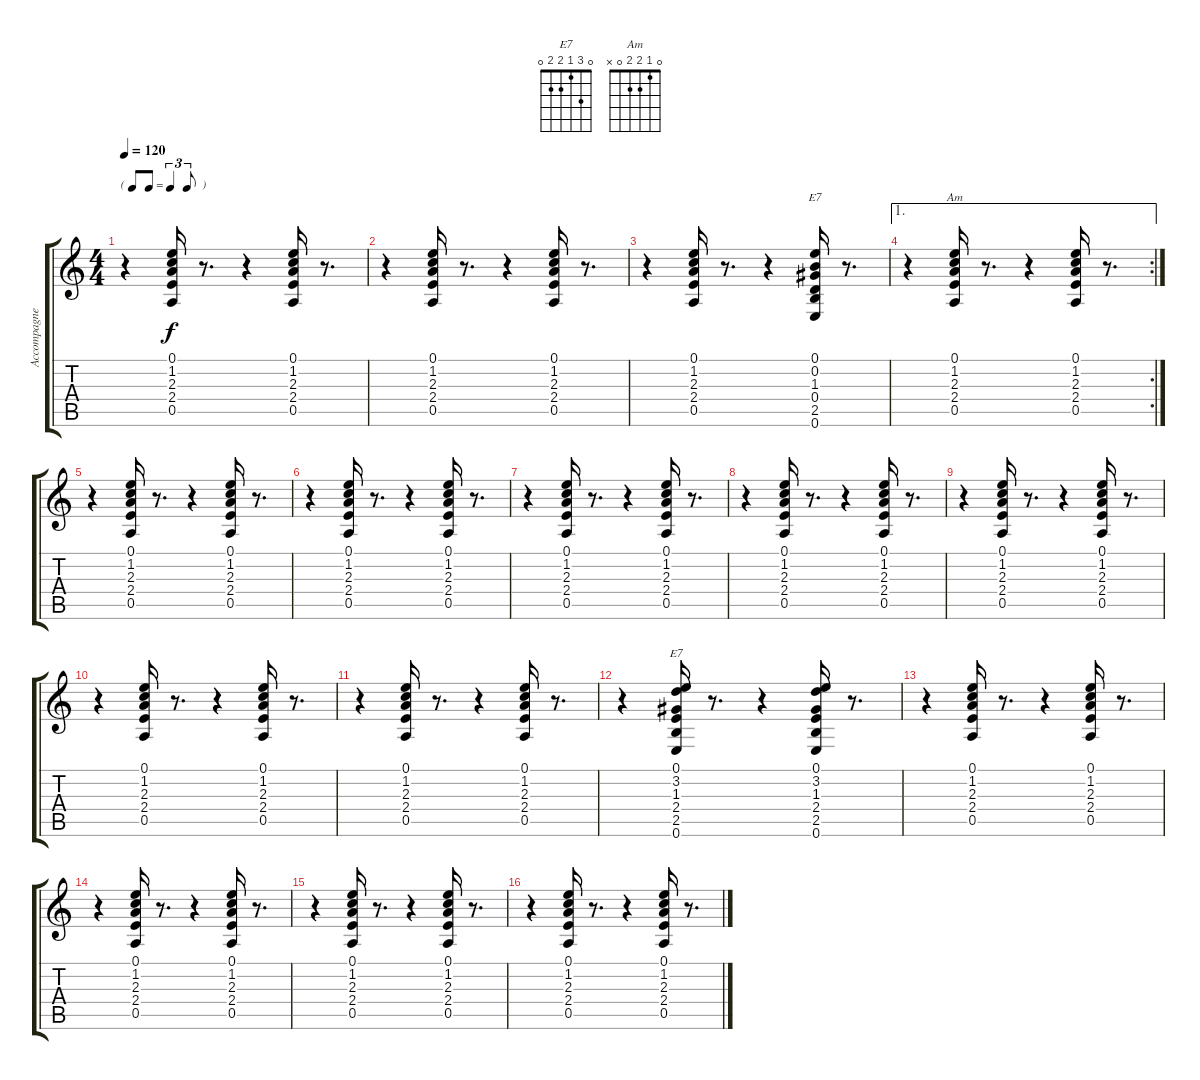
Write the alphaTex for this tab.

\track ("Accompagnement" "Accompagne") {instrument electricguitarclean}
\staff {score tabs}
\tuning (E4 B3 G3 D3 A2 E2) {hide}
\chord ("E7" 0 0 1 0 2 0)
\chord ("Am" 0 1 2 2 0 x)
\chord ("E7" 0 3 1 2 2 0)
\ts (4 4)
\tf triplet8th
\tempo 120
\clef g2
\ks c
r.4{dy f} (0.1 1.2 2.3 2.4 0.5).16 r.8{d} r.4 (0.1 1.2 2.3 2.4 0.5).16 r.8{d} |
r.4 (0.1 1.2 2.3 2.4 0.5).16 r.8{d} r.4 (0.1 1.2 2.3 2.4 0.5).16 r.8{d} |
r.4 (0.1 1.2 2.3 2.4 0.5).16 r.8{d} r.4 (0.1 0.2 1.3 0.4 2.5 0.6).16{ch "E7"} r.8{d} |
\ae 1
\rc 2
r.4 (0.1 1.2 2.3 2.4 0.5).16{ch "Am"} r.8{d} r.4 (0.1 1.2 2.3 2.4 0.5).16 r.8{d} |
r.4 (0.1 1.2 2.3 2.4 0.5).16 r.8{d} r.4 (0.1 1.2 2.3 2.4 0.5).16 r.8{d} |
r.4 (0.1 1.2 2.3 2.4 0.5).16 r.8{d} r.4 (0.1 1.2 2.3 2.4 0.5).16 r.8{d} |
r.4 (0.1 1.2 2.3 2.4 0.5).16 r.8{d} r.4 (0.1 1.2 2.3 2.4 0.5).16 r.8{d} |
r.4 (0.1 1.2 2.3 2.4 0.5).16 r.8{d} r.4 (0.1 1.2 2.3 2.4 0.5).16 r.8{d} |
r.4 (0.1 1.2 2.3 2.4 0.5).16 r.8{d} r.4 (0.1 1.2 2.3 2.4 0.5).16 r.8{d} |
r.4 (0.1 1.2 2.3 2.4 0.5).16 r.8{d} r.4 (0.1 1.2 2.3 2.4 0.5).16 r.8{d} |
r.4 (0.1 1.2 2.3 2.4 0.5).16 r.8{d} r.4 (0.1 1.2 2.3 2.4 0.5).16 r.8{d} |
r.4 (0.1 3.2 1.3 2.4 2.5 0.6).16{ch "E7"} r.8{d} r.4 (0.1 3.2 1.3 2.4 2.5 0.6).16 r.8{d} |
r.4 (0.1 1.2 2.3 2.4 0.5).16 r.8{d} r.4 (0.1 1.2 2.3 2.4 0.5).16 r.8{d} |
r.4 (0.1 1.2 2.3 2.4 0.5).16 r.8{d} r.4 (0.1 1.2 2.3 2.4 0.5).16 r.8{d} |
r.4 (0.1 1.2 2.3 2.4 0.5).16 r.8{d} r.4 (0.1 1.2 2.3 2.4 0.5).16 r.8{d} |
r.4 (0.1 1.2 2.3 2.4 0.5).16 r.8{d} r.4 (0.1 1.2 2.3 2.4 0.5).16 r.8{d}
